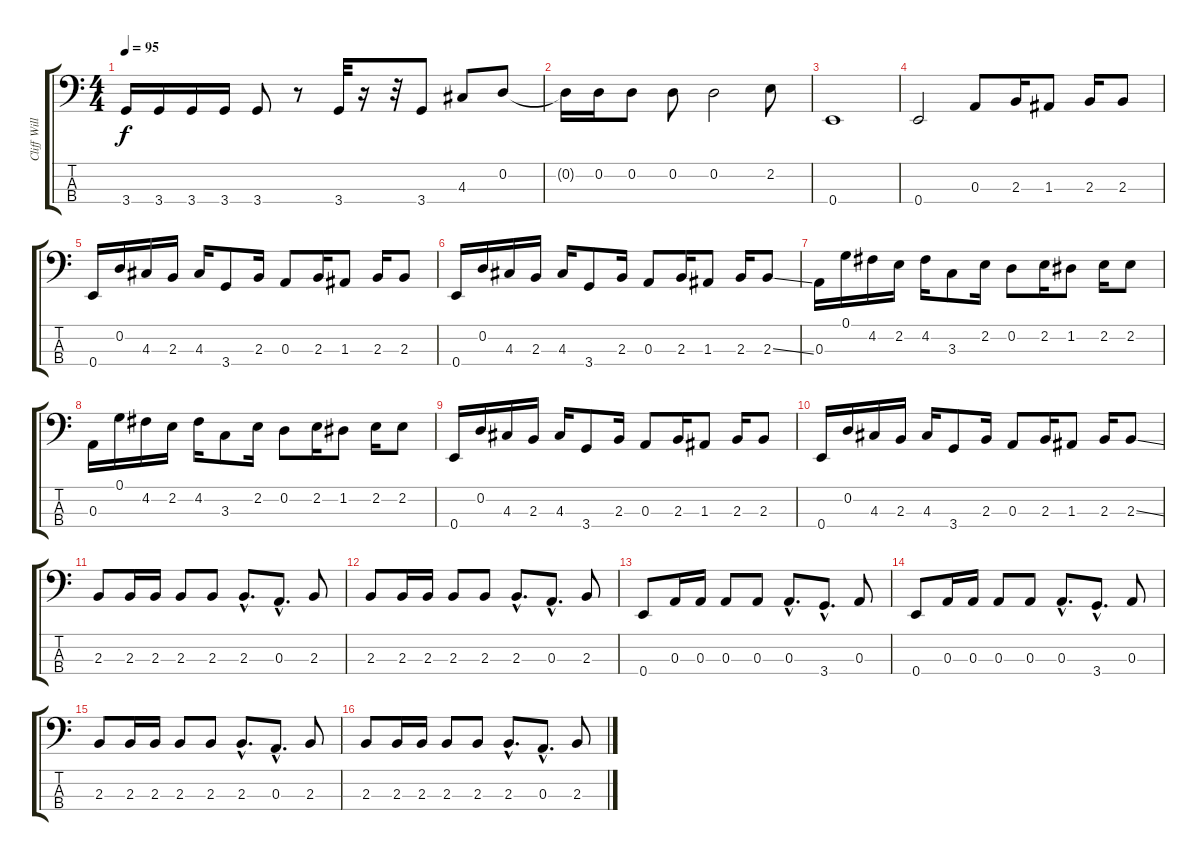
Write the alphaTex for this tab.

\track ("Cliff Williams" "Cliff Will") {instrument electricbassfinger}
\staff {score tabs}
\tuning (G2 D2 A1 E1) {hide}
\ts (4 4)
\tempo 95
\clef f4
\ks c
3.4.16{dy f} 3.4.16 3.4.16 3.4.16 3.4.8 r.8 3.4.32 r.16 r.32 3.4.8 4.3.8 0.2.8 |
0.2{t}.16 0.2.16 0.2.8 0.2.8 0.2.2 2.2.8 |
0.4.1 |
0.4.2 0.3.8 2.3.16 1.3.8 2.3.16 2.3.8 |
0.4.16 0.2.16 4.3.16 2.3.16 4.3.16 3.4.8 2.3.16 0.3.8 2.3.16 1.3.8 2.3.16 2.3.8 |
0.4.16 0.2.16 4.3.16 2.3.16 4.3.16 3.4.8 2.3.16 0.3.8 2.3.16 1.3.8 2.3.16 2.3{ss}.8 |
0.3.16 0.1.16 4.2.16 2.2.16 4.2.16 3.3.8 2.2.16 0.2.8 2.2.16 1.2.8 2.2.16 2.2.8 |
0.3.16 0.1.16 4.2.16 2.2.16 4.2.16 3.3.8 2.2.16 0.2.8 2.2.16 1.2.8 2.2.16 2.2.8 |
0.4.16 0.2.16 4.3.16 2.3.16 4.3.16 3.4.8 2.3.16 0.3.8 2.3.16 1.3.8 2.3.16 2.3.8 |
0.4.16 0.2.16 4.3.16 2.3.16 4.3.16 3.4.8 2.3.16 0.3.8 2.3.16 1.3.8 2.3.16 2.3{ss}.8 |
2.3.8 2.3.16 2.3.16 2.3.8 2.3.8 2.3{hac}.8{d} 0.3{hac}.8{d} 2.3.8 |
2.3.8 2.3.16 2.3.16 2.3.8 2.3.8 2.3{hac}.8{d} 0.3{hac}.8{d} 2.3.8 |
0.4.8 0.3.16 0.3.16 0.3.8 0.3.8 0.3{hac}.8{d} 3.4{hac}.8{d} 0.3.8 |
0.4.8 0.3.16 0.3.16 0.3.8 0.3.8 0.3{hac}.8{d} 3.4{hac}.8{d} 0.3.8 |
2.3.8 2.3.16 2.3.16 2.3.8 2.3.8 2.3{hac}.8{d} 0.3{hac}.8{d} 2.3.8 |
2.3.8 2.3.16 2.3.16 2.3.8 2.3.8 2.3{hac}.8{d} 0.3{hac}.8{d} 2.3.8
